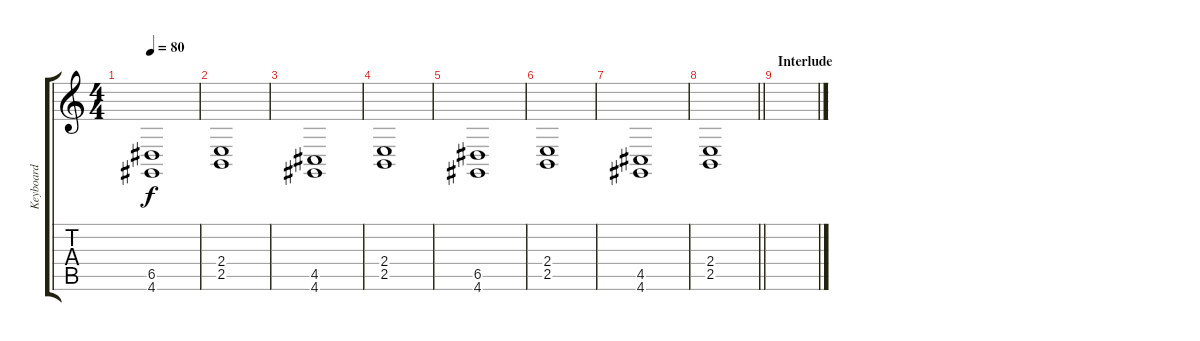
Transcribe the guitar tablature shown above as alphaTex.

\track ("Keyboard" "Keyboard") {instrument pad2warm}
\staff {score tabs}
\tuning (E4 B3 G3 D3 A2 E2) {hide}
\ts (4 4)
\tempo 80
\clef g2
\ks c
(6.5 4.6).1{dy f} |
(2.4 2.5).1 |
(4.5 4.6).1 |
(2.4 2.5).1 |
(6.5 4.6).1 |
(2.4 2.5).1 |
(4.5 4.6).1 |
\barLineRight lightlight
(2.4 2.5).1 |
\section ("" "Interlude")
